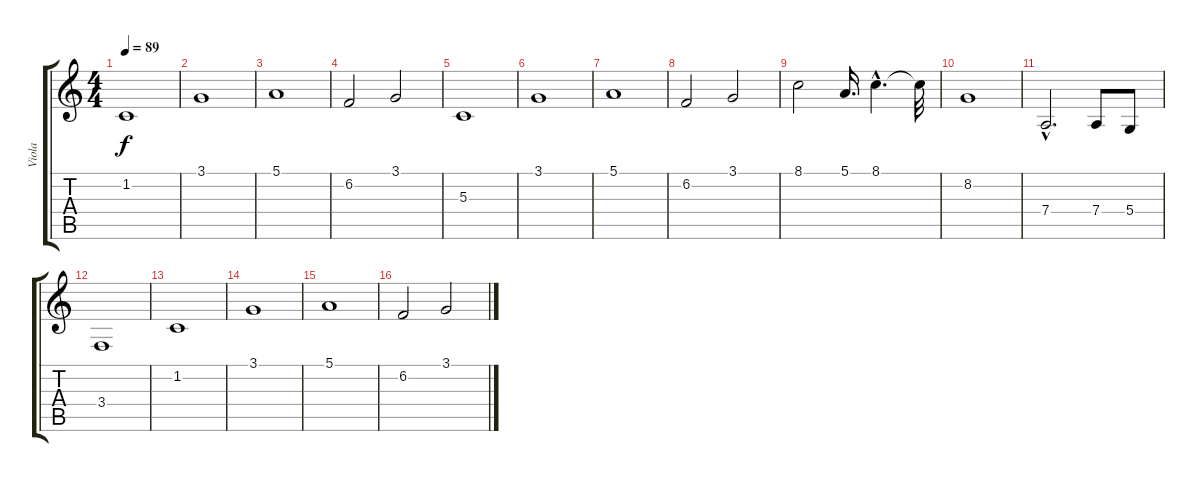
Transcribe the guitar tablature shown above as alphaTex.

\track ("Viola" "Viola") {instrument viola}
\staff {score tabs}
\tuning (E4 B3 G3 D3 A2 E2) {hide}
\ts (4 4)
\tempo 89
\clef g2
\ks c
1.2.1{dy f} |
3.1.1 |
5.1.1 |
6.2.2 3.1.2 |
5.3.1 |
3.1.1 |
5.1.1 |
6.2.2 3.1.2 |
8.1.2 5.1.16{d} 8.1{hac}.4{d} 8.1{t}.32 |
8.2.1 |
7.4{hac}.2{d} 7.4.8 5.4.8 |
3.4.1 |
1.2.1 |
3.1.1 |
5.1.1 |
6.2.2 3.1.2
